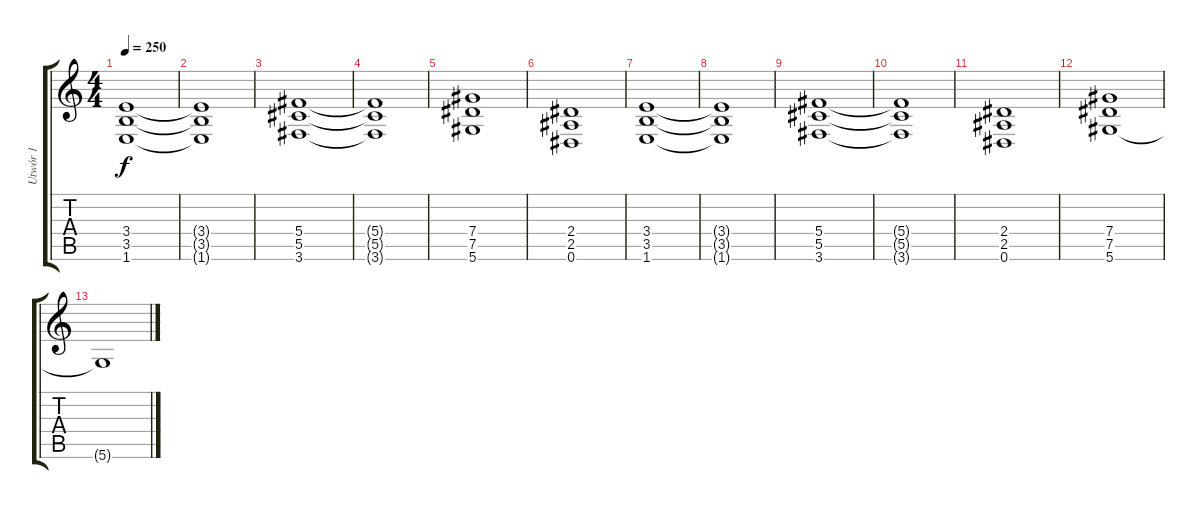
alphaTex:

\track ("Utwór 1" "Utwór 1") {instrument distortionguitar}
\staff {score tabs}
\tuning (Eb4 Bb3 Gb3 Db3 Ab2 Eb2) {hide}
\ts (4 4)
\tempo 250
\clef g2
\ks c
(3.4 3.5 1.6).1{dy f} |
(3.4{t} 3.5{t} 1.6{t}).1 |
(5.4 5.5 3.6).1 |
(5.4{t} 5.5{t} 3.6{t}).1 |
(7.4 7.5 5.6).1 |
(2.4 2.5 0.6).1 |
(3.4 3.5 1.6).1 |
(3.4{t} 3.5{t} 1.6{t}).1 |
(5.4 5.5 3.6).1 |
(5.4{t} 5.5{t} 3.6{t}).1 |
(2.4 2.5 0.6).1 |
(7.4 7.5 5.6).1 |
5.6{t}.1
